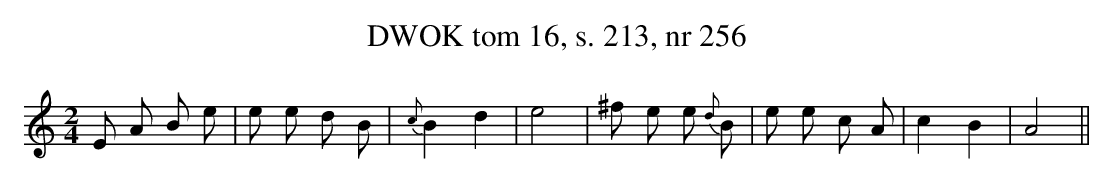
X:1
T: DWOK tom 16, s. 213, nr 256
L: 1/16
M: 2/4
K: C
E2 A2 B2 e2 | e2 e2 d2 B2 |{c}B4 d4 | e8 | ^f2 e2 e2 {d} B2 | e2 e2 c2 A2 | c4 B4 | A8 ||
